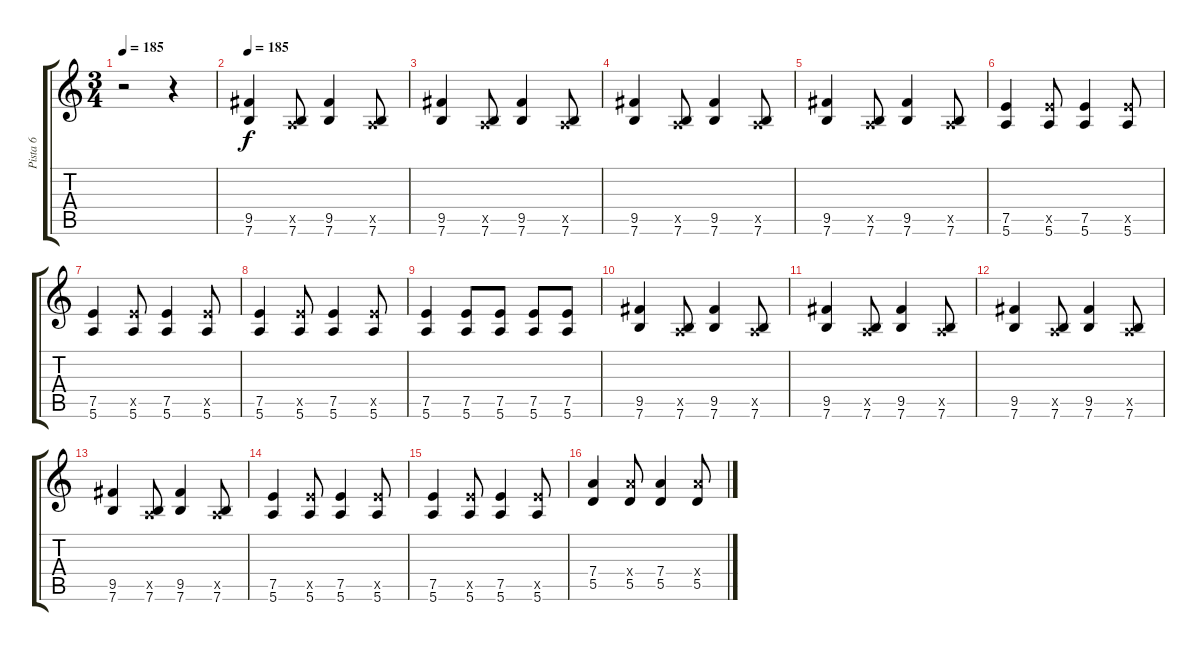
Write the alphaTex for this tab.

\track ("Pista 6" "Pista 6") {instrument distortionguitar}
\staff {score tabs}
\tuning (E4 B3 G3 D3 A2 E2) {hide}
\ts (3 4)
\tempo 185
\clef g2
\ks c
r.2{dy f} r.4 |
\tempo 185
(9.5 7.6).4 (0.5{x} 7.6).8 (9.5 7.6).4 (0.5{x} 7.6).8 |
(9.5 7.6).4 (0.5{x} 7.6).8 (9.5 7.6).4 (0.5{x} 7.6).8 |
(9.5 7.6).4 (0.5{x} 7.6).8 (9.5 7.6).4 (0.5{x} 7.6).8 |
(9.5 7.6).4 (0.5{x} 7.6).8 (9.5 7.6).4 (0.5{x} 7.6).8 |
(7.5 5.6).4 (7.5{x} 5.6).8 (7.5 5.6).4 (7.5{x} 5.6).8 |
(7.5 5.6).4 (7.5{x} 5.6).8 (7.5 5.6).4 (7.5{x} 5.6).8 |
(7.5 5.6).4 (7.5{x} 5.6).8 (7.5 5.6).4 (7.5{x} 5.6).8 |
(7.5 5.6).4 (7.5 5.6).8 (7.5 5.6).8 (7.5 5.6).8 (7.5 5.6).8 |
(9.5 7.6).4 (0.5{x} 7.6).8 (9.5 7.6).4 (0.5{x} 7.6).8 |
(9.5 7.6).4 (0.5{x} 7.6).8 (9.5 7.6).4 (0.5{x} 7.6).8 |
(9.5 7.6).4 (0.5{x} 7.6).8 (9.5 7.6).4 (0.5{x} 7.6).8 |
(9.5 7.6).4 (0.5{x} 7.6).8 (9.5 7.6).4 (0.5{x} 7.6).8 |
(7.5 5.6).4 (7.5{x} 5.6).8 (7.5 5.6).4 (7.5{x} 5.6).8 |
(7.5 5.6).4 (7.5{x} 5.6).8 (7.5 5.6).4 (7.5{x} 5.6).8 |
(7.4 5.5).4 (7.4{x} 5.5).8 (7.4 5.5).4 (7.4{x} 5.5).8
